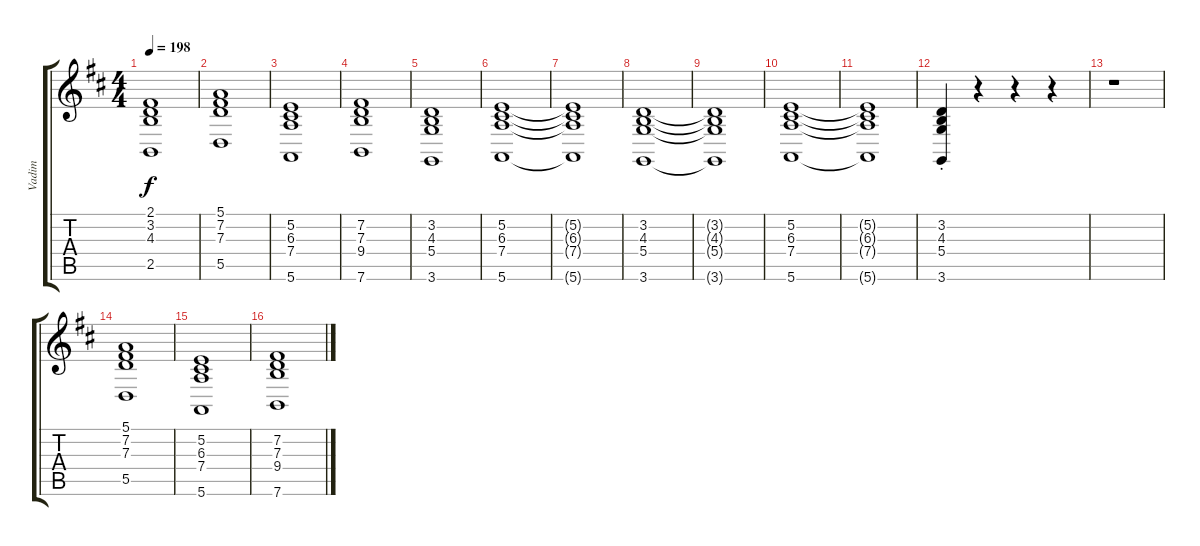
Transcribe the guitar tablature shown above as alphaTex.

\track ("Vadim" "Vadim") {instrument stringensemble1}
\staff {score tabs}
\tuning (E4 B3 G3 D3 A2 E2) {hide}
\ts (4 4)
\tempo 198
\clef g2
\ks bminor
(2.1{t} 3.2{t} 4.3{t} 2.5{t}).1{dy f} |
(5.1 7.2 7.3 5.5).1 |
(5.2 6.3 7.4 5.6).1 |
(7.2 7.3 9.4 7.6).1 |
(3.2 4.3 5.4 3.6).1 |
(5.2 6.3 7.4 5.6).1 |
(5.2{t} 6.3{t} 7.4{t} 5.6{t}).1 |
(3.2 4.3 5.4 3.6).1 |
(3.2{t} 4.3{t} 5.4{t} 3.6{t}).1 |
(5.2 6.3 7.4 5.6).1 |
(5.2{t} 6.3{t} 7.4{t} 5.6{t}).1 |
(3.2 4.3 5.4 3.6{st}).4 r.4 r.4 r.4 |
r.1 |
(5.1 7.2 7.3 5.5).1 |
(5.2 6.3 7.4 5.6).1 |
(7.2 7.3 9.4 7.6).1
